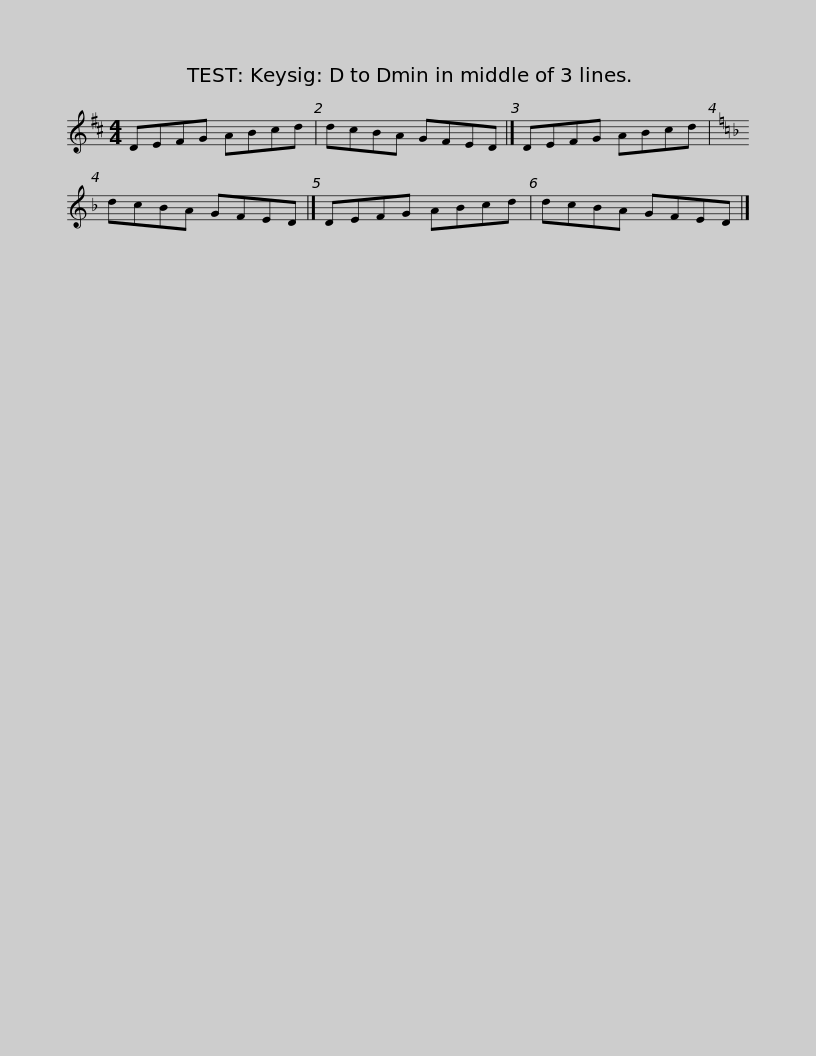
X:1
L:1/8
M:4/4
I:linebreak $
K:D
V:1 treble
V:1
 DEFG ABcd | dcBA GFED |] DEFG ABcd |[K:Dmin] dcBA GFED |] DEFG ABcd |$ %5
 dcBA GFED |] %6
